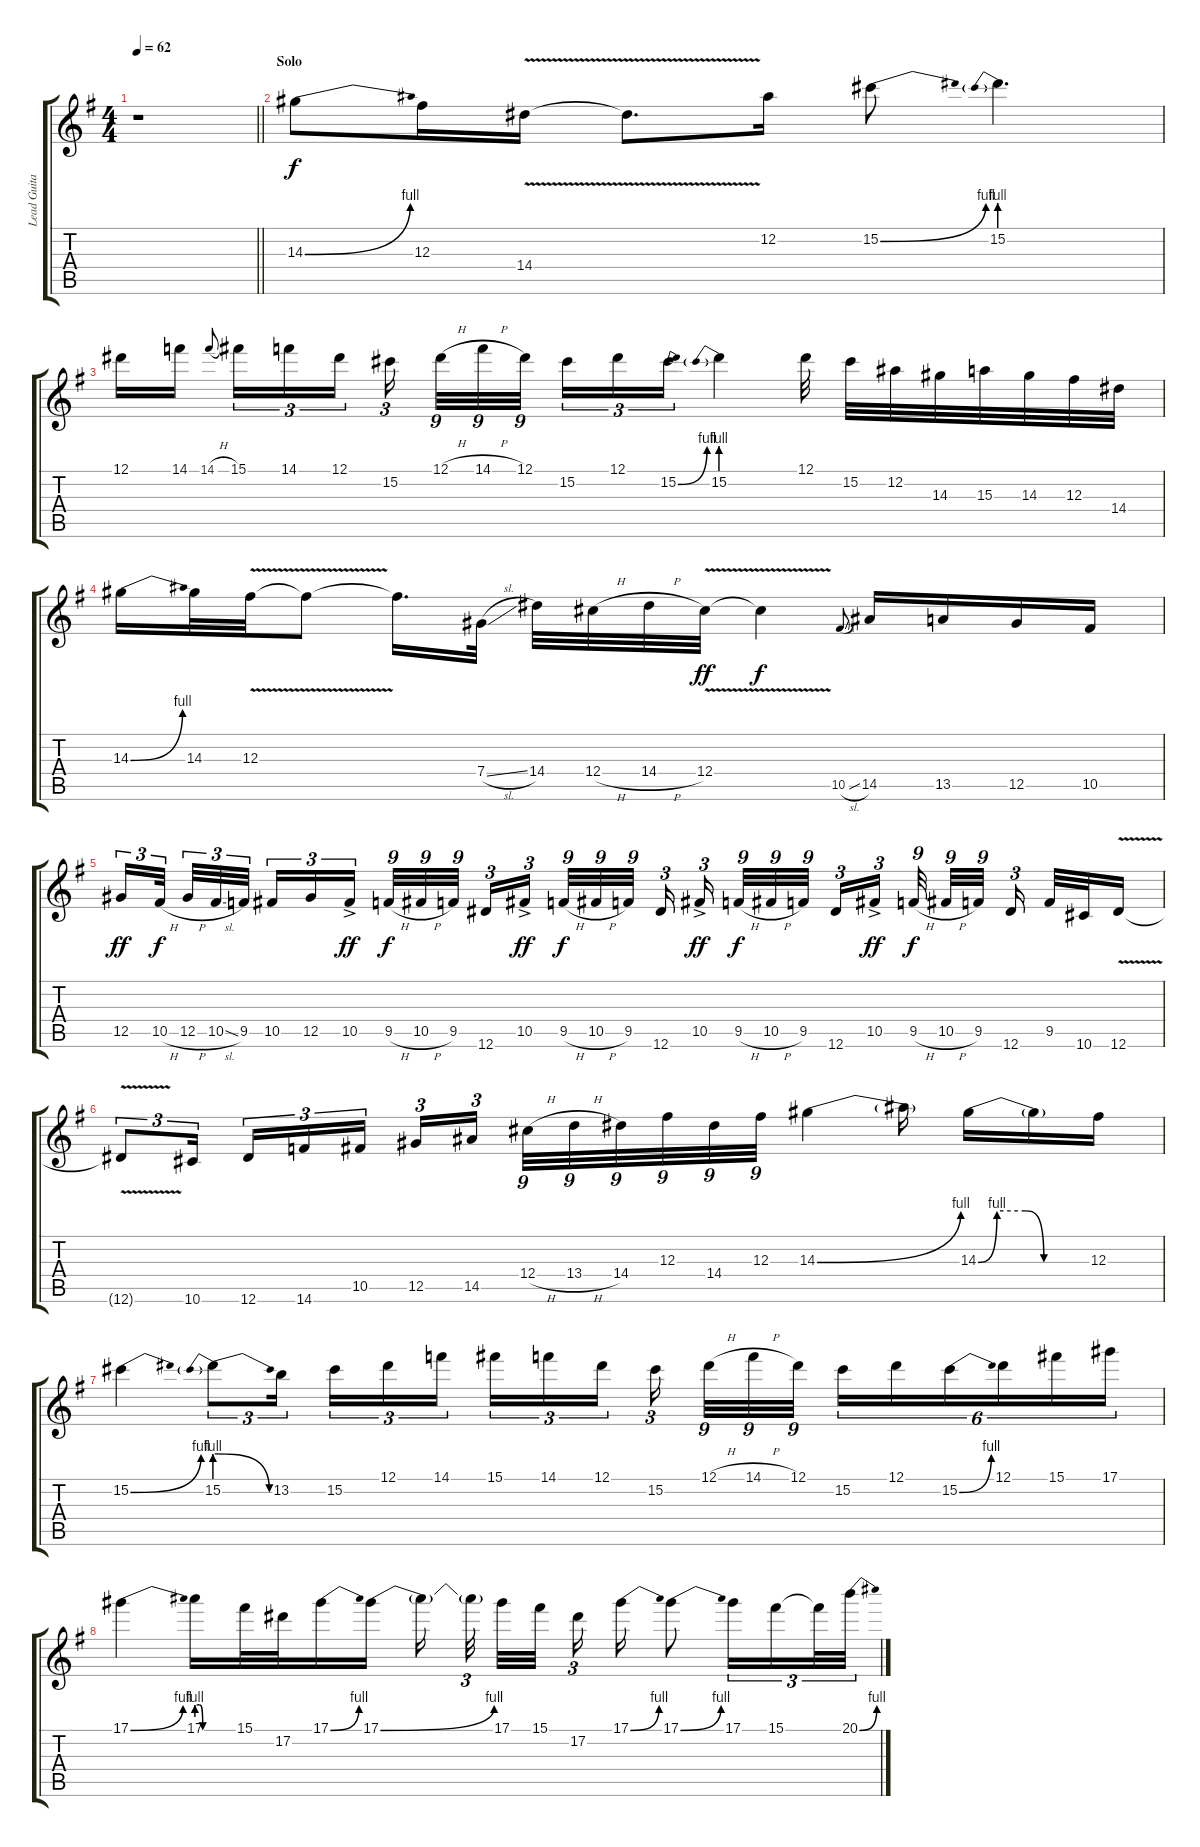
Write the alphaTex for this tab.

\track ("Lead Guitar" "Lead Guita") {instrument distortionguitar}
\staff {score tabs}
\tuning (Eb4 Bb3 Gb3 Db3 Ab2 Eb2) {hide}
\ts (4 4)
\tempo 62
\clef g2
\barLineRight lightlight
\ks eminor
r.1{dy mf} |
\section ("" "Solo")
14.3{be (bend 0 0 60 4)}.8{dy f balance 2 instrument distortionguitar} 12.3.16 14.4{v}.16 14.4{t}.8{d} 12.2.16 15.2{be (bend 0 0 60 4)}.8 15.2{be (prebend 0 4 60 4)}.4{d} |
12.1.16 14.1.16 14.1{h}.8{gr onbeat beam splitsecondary} 15.1.16{tu (3 2)} 14.1.16{tu (3 2)} 12.1.16{tu (3 2)} 15.2.16{tu (3 2)} 12.1{h}.32{tu (9 8)} 14.1{h}.32{tu (9 8)} 12.1.32{tu (9 8)} 15.2.16{tu (3 2)} 12.1.16{tu (3 2)} 15.2{be (bend 0 0 60 4)}.16{tu (3 2)} 15.2{be (prebend 0 4 60 4)}.4 12.1.32 15.2.32 12.2.32 14.3.32 15.3.32 14.3.32 12.3.32 14.4.32 |
14.3{be (bend 0 0 60 4)}.16 14.3.32 12.3{v}.32 12.3{t}.8 12.3{t}.16{d} 7.4{sl}.32{beam split} 14.4.32 12.4{h}.32 14.4{h}.32 12.4{v}.32{dy ff} 12.4{t}.4{dy f} 10.5{sl}.8{gr onbeat} 14.5.16 13.5.16 12.5.16 10.5.16 |
12.5.16{tu (3 2) dy ff} 10.5{h}.32{tu (3 2) dy f beam splitsecondary} 12.5{h}.32{tu (3 2)} 10.5{sl}.32{tu (3 2)} 9.5.32{tu (3 2) beam splitsecondary} 10.5.16{tu (3 2)} 12.5.16{tu (3 2)} 10.5{ac}.16{tu (3 2) dy ff} 9.5{h}.32{tu (9 8) dy f} 10.5{h}.32{tu (9 8)} 9.5.32{tu (9 8)} 12.6.16{tu (3 2)} 10.5{ac}.16{tu (3 2) dy ff} 9.5{h}.32{tu (9 8) dy f} 10.5{h}.32{tu (9 8)} 9.5.32{tu (9 8)} 12.6.16{tu (3 2)} 10.5{ac}.16{tu (3 2) dy ff} 9.5{h}.32{tu (9 8) dy f} 10.5{h}.32{tu (9 8)} 9.5.32{tu (9 8)} 12.6.16{tu (3 2)} 10.5{ac}.16{tu (3 2) dy ff} 9.5{h}.32{tu (9 8) dy f} 10.5{h}.32{tu (9 8)} 9.5.32{tu (9 8)} 12.6.16{tu (3 2) beam splitsecondary} 9.5.32 10.6.32 12.6{v}.16 |
12.6{t}.8{tu (3 2)} 10.6.16{tu (3 2) beam splitsecondary} 12.6.16{tu (3 2)} 14.6.16{tu (3 2)} 10.5.16{tu (3 2)} 12.5.16{tu (3 2)} 14.5.16{tu (3 2)} 12.4{h}.32{tu (9 8)} 13.4{h}.32{tu (9 8)} 14.4.32{tu (9 8)} 12.3.32{tu (9 8)} 14.4.32{tu (9 8)} 12.3.32{tu (9 8)} 14.3{be (bend 0 0 60 4)}.4 14.3{t}.16 14.3{be (custom 0 0 10 4 25 4 35 0 60 0)}.16 14.3{t}.16 12.3.16 |
15.2{be (bend 0 0 60 4)}.4 15.2{be (prebendrelease 0 4 60 0)}.8{tu (3 2)} 13.2.16{tu (3 2) beam splitsecondary} 15.2.16{tu (3 2)} 12.1.16{tu (3 2)} 14.1.16{tu (3 2)} 15.1.16{tu (3 2)} 14.1.16{tu (3 2)} 12.1.16{tu (3 2) beam splitsecondary} 15.2.16{tu (3 2)} 12.1{h}.32{tu (9 8)} 14.1{h}.32{tu (9 8)} 12.1.32{tu (9 8)} 15.2.16{tu (6 4)} 12.1.16{tu (6 4)} 15.2{be (bend 0 0 60 4)}.16{tu (6 4)} 12.1.16{tu (6 4) beam merge} 15.1.16{tu (6 4) beam merge} 17.1.16{tu (6 4)} |
17.1{be (bend 0 0 60 4)}.4 17.1{be (custom 0 4 5 4 10 0 60 0)}.16 15.1.32 17.2.32 17.1{be (bend 0 0 60 4)}.16 17.1{be (bend 0 0 60 4)}.16 17.1{t}.16{beam splitsecondary} 17.1{t}.32{tu (3 2) beam splitsecondary} 17.1.32 15.1.32{beam splitsecondary} 17.2.16{tu (3 2)} 17.1{be (bend 0 0 60 4)}.16 17.1{be (bend 0 0 60 4)}.8 17.1.16{tu (3 2)} 15.1.16{tu (3 2)} 15.1{t}.32{tu (3 2)} 20.1{be (bend 0 0 60 4)}.32{tu (3 2)}
